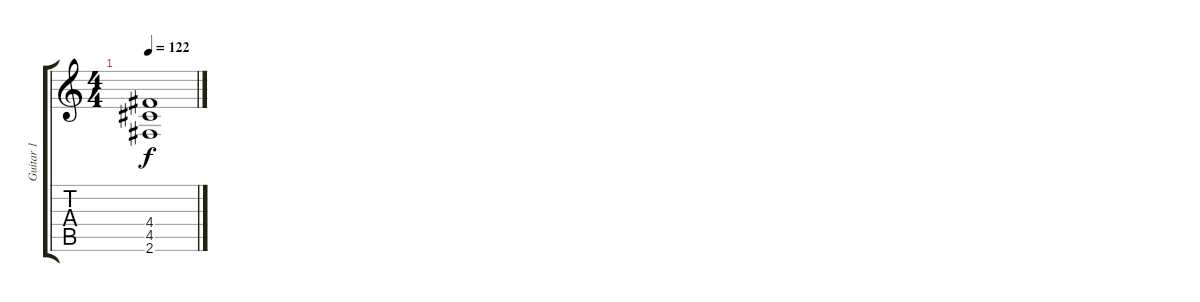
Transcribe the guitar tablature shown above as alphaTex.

\track ("Guitar 1" "Guitar 1") {instrument overdrivenguitar}
\staff {score tabs}
\tuning (E4 B3 G3 D3 A2 E2) {hide}
\ts (4 4)
\tempo 122
\clef g2
\ks c
(4.4{t} 4.5{t} 2.6{t}).1{dy f}
